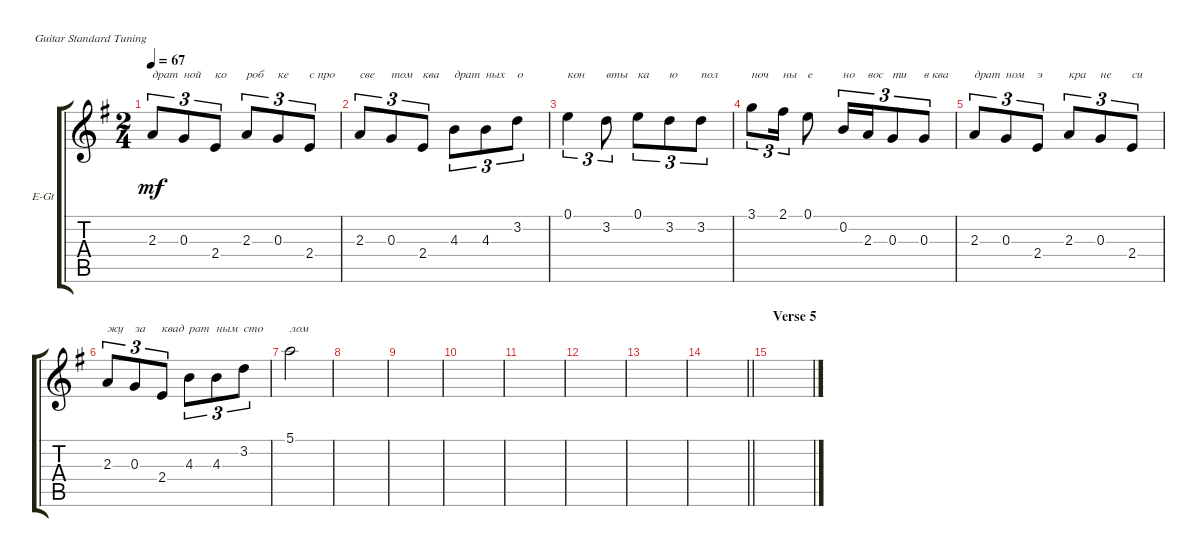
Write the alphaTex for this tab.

\bracketExtendMode groupsimilarinstruments
\firstSystemTrackNameOrientation horizontal
\otherSystemsTrackNameOrientation horizontal
\track ("vocal 2 (Artur Potemkin)" "E-Gt") {instrument electricguitarclean}
\staff {score tabs}
\tuning (E4 B3 G3 D3 A2 E2)
\ts (2 4)
\tempo 67
\clef g2
\scale
0.333333
\ks eminor
2.3.8{tu (3 2) txt "драт" dy mf} 0.3.8{tu (3 2) txt "ной"} 2.4.8{tu (3 2) txt "ко"} 2.3.8{tu (3 2) txt "роб"} 0.3.8{tu (3 2) txt "ке"} 2.4.8{tu (3 2) txt "с про"} |
\scale
0.333333 2.3.8{tu (3 2) txt "све"} 0.3.8{tu (3 2) txt "том"} 2.4.8{tu (3 2) txt "ква"} 4.3.8{tu (3 2) txt "драт"} 4.3.8{tu (3 2) txt "ных"} 3.2.8{tu (3 2) txt "о"} |
\scale
0.333333 0.1.4{tu (3 2) txt "кон"} 3.2.8{tu (3 2) txt "вты"} 0.1.8{tu (3 2) txt "ка"} 3.2.8{tu (3 2) txt "ю"} 3.2.8{tu (3 2) txt "пол"} |
\scale
0.333333 3.1.8{tu (3 2) txt "ноч"} 2.1.16{tu (3 2) txt "ны"} 0.1.8{txt "е"} 0.2.16{tu (3 2) txt "но"} 2.3.16{tu (3 2) txt "вос"} 0.3.8{tu (3 2) txt "ти"} 0.3.8{tu (3 2) txt "в ква"} |
\scale
0.333333 2.3.8{tu (3 2) txt "драт"} 0.3.8{tu (3 2) txt "ном"} 2.4.8{tu (3 2) txt "э"} 2.3.8{tu (3 2) txt "кра"} 0.3.8{tu (3 2) txt "не"} 2.4.8{tu (3 2) txt "си"} |
\scale
0.333333 2.3.8{tu (3 2) txt "жу"} 0.3.8{tu (3 2) txt "за"} 2.4.8{tu (3 2) txt "квад"} 4.3.8{tu (3 2) txt "рат"} 4.3.8{tu (3 2) txt "ным"} 3.2.8{tu (3 2) txt "сто"} |
\scale
0.333333 5.1.2{txt "лом"} |
\scale
0.333333 |
\scale
0.333333 |
\scale
0.333333 |
\scale
0.333333 |
\scale
0.333333 |
\scale
0.333333 |
\scale
0.333333
\barLineRight lightlight
|
\section ("" "Verse 5")
\scale
0.333333 |
\scale
0.333333
